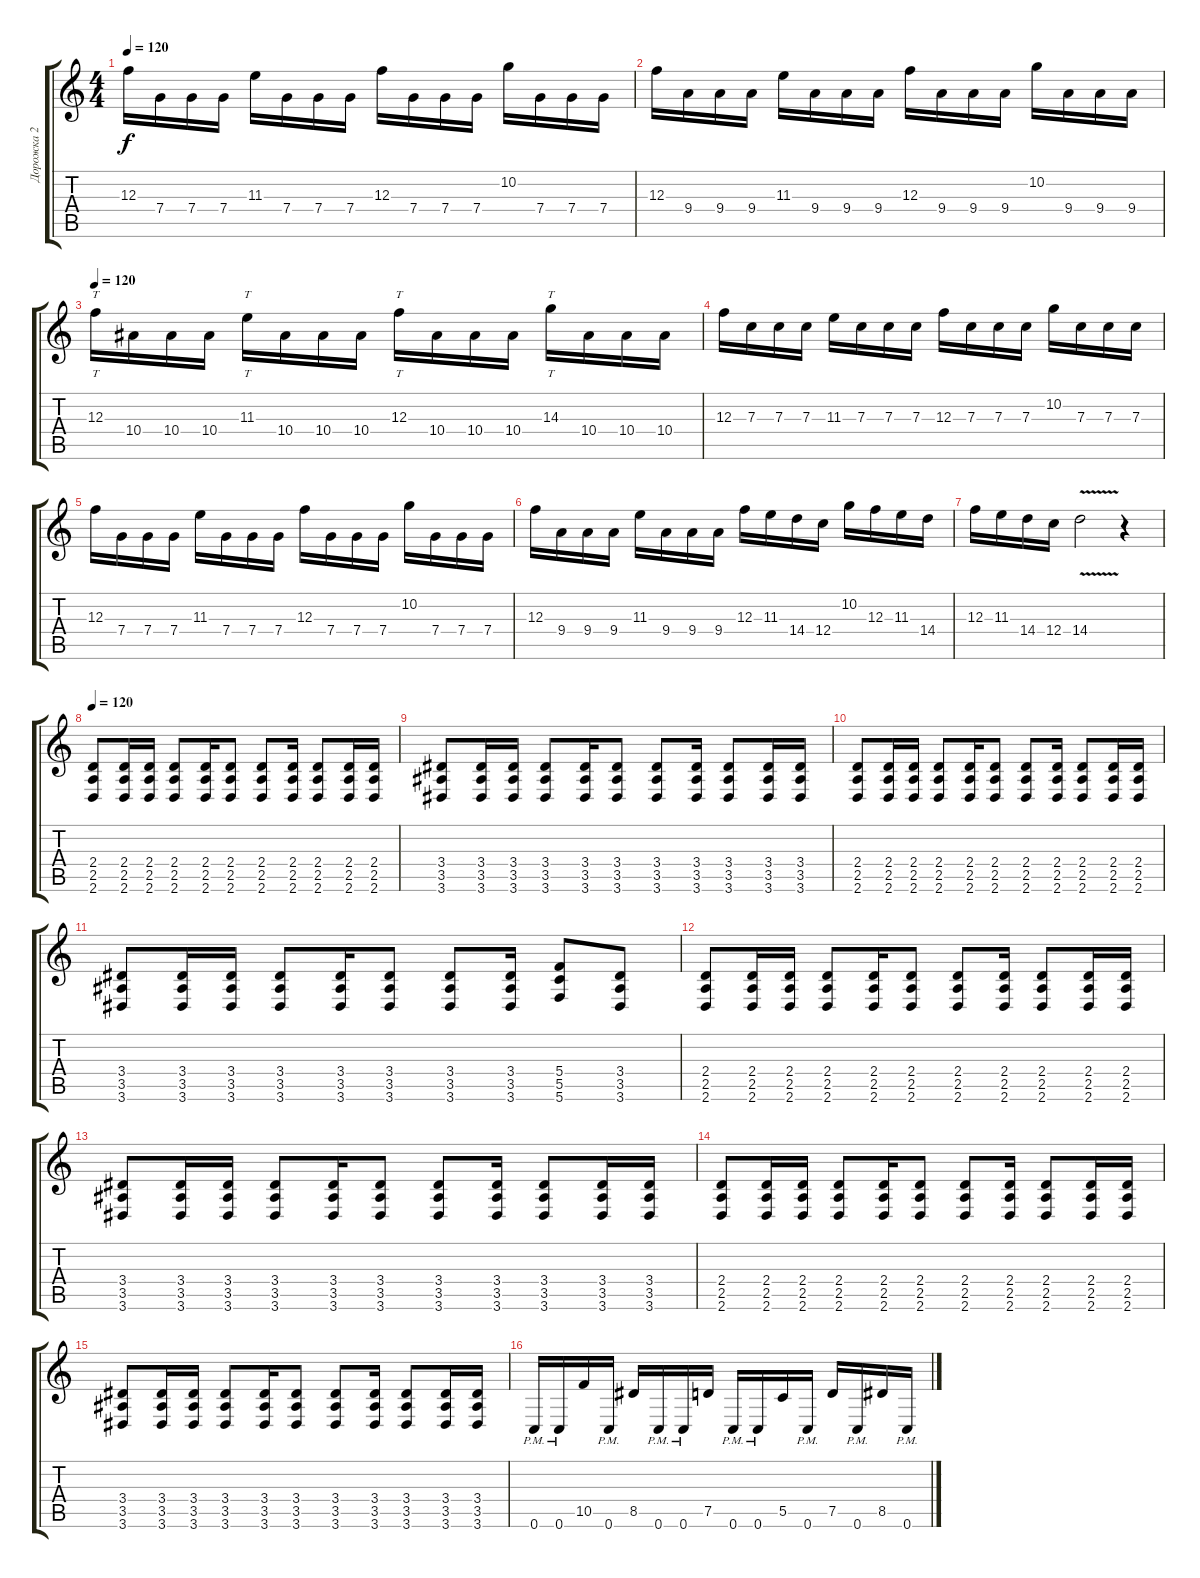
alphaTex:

\track ("Дорожка 2" "Дорожка 2") {instrument distortionguitar}
\staff {score tabs}
\tuning (D4 A3 F3 C3 G2 C2) {hide}
\ts (4 4)
\tempo 120
\clef g2
\ks c
12.3.16{dy f} 7.4.16 7.4.16 7.4.16 11.3.16 7.4.16 7.4.16 7.4.16 12.3.16 7.4.16 7.4.16 7.4.16 10.2.16 7.4.16 7.4.16 7.4.16 |
12.3.16 9.4.16 9.4.16 9.4.16 11.3.16 9.4.16 9.4.16 9.4.16 12.3.16 9.4.16 9.4.16 9.4.16 10.2.16 9.4.16 9.4.16 9.4.16 |
\tempo 120
12.3.16{tt} 10.4.16 10.4.16 10.4.16 11.3.16{tt} 10.4.16 10.4.16 10.4.16 12.3.16{tt} 10.4.16 10.4.16 10.4.16 14.3.16{tt} 10.4.16 10.4.16 10.4.16 |
12.3.16 7.3.16 7.3.16 7.3.16 11.3.16 7.3.16 7.3.16 7.3.16 12.3.16 7.3.16 7.3.16 7.3.16 10.2.16 7.3.16 7.3.16 7.3.16 |
12.3.16 7.4.16 7.4.16 7.4.16 11.3.16 7.4.16 7.4.16 7.4.16 12.3.16 7.4.16 7.4.16 7.4.16 10.2.16 7.4.16 7.4.16 7.4.16 |
12.3.16 9.4.16 9.4.16 9.4.16 11.3.16 9.4.16 9.4.16 9.4.16 12.3.16 11.3.16 14.4.16 12.4.16 10.2.16 12.3.16 11.3.16 14.4.16 |
12.3.16 11.3.16 14.4.16 12.4.16 14.4{v}.2 r.4 |
\tempo 120
(2.4 2.5 2.6).8 (2.4 2.5 2.6).16 (2.4 2.5 2.6).16 (2.4 2.5 2.6).8 (2.4 2.5 2.6).16 (2.4 2.5 2.6).8 (2.4 2.5 2.6).8 (2.4 2.5 2.6).16 (2.4 2.5 2.6).8 (2.4 2.5 2.6).16 (2.4 2.5 2.6).16 |
(3.4 3.5 3.6).8 (3.4 3.5 3.6).16 (3.4 3.5 3.6).16 (3.4 3.5 3.6).8 (3.4 3.5 3.6).16 (3.4 3.5 3.6).8 (3.4 3.5 3.6).8 (3.4 3.5 3.6).16 (3.4 3.5 3.6).8 (3.4 3.5 3.6).16 (3.4 3.5 3.6).16 |
(2.4 2.5 2.6).8 (2.4 2.5 2.6).16 (2.4 2.5 2.6).16 (2.4 2.5 2.6).8 (2.4 2.5 2.6).16 (2.4 2.5 2.6).8 (2.4 2.5 2.6).8 (2.4 2.5 2.6).16 (2.4 2.5 2.6).8 (2.4 2.5 2.6).16 (2.4 2.5 2.6).16 |
(3.4 3.5 3.6).8 (3.4 3.5 3.6).16 (3.4 3.5 3.6).16 (3.4 3.5 3.6).8 (3.4 3.5 3.6).16 (3.4 3.5 3.6).8 (3.4 3.5 3.6).8 (3.4 3.5 3.6).16 (5.4 5.5 5.6).8 (3.4 3.5 3.6).8 |
(2.4 2.5 2.6).8 (2.4 2.5 2.6).16 (2.4 2.5 2.6).16 (2.4 2.5 2.6).8 (2.4 2.5 2.6).16 (2.4 2.5 2.6).8 (2.4 2.5 2.6).8 (2.4 2.5 2.6).16 (2.4 2.5 2.6).8 (2.4 2.5 2.6).16 (2.4 2.5 2.6).16 |
(3.4 3.5 3.6).8 (3.4 3.5 3.6).16 (3.4 3.5 3.6).16 (3.4 3.5 3.6).8 (3.4 3.5 3.6).16 (3.4 3.5 3.6).8 (3.4 3.5 3.6).8 (3.4 3.5 3.6).16 (3.4 3.5 3.6).8 (3.4 3.5 3.6).16 (3.4 3.5 3.6).16 |
(2.4 2.5 2.6).8 (2.4 2.5 2.6).16 (2.4 2.5 2.6).16 (2.4 2.5 2.6).8 (2.4 2.5 2.6).16 (2.4 2.5 2.6).8 (2.4 2.5 2.6).8 (2.4 2.5 2.6).16 (2.4 2.5 2.6).8 (2.4 2.5 2.6).16 (2.4 2.5 2.6).16 |
(3.4 3.5 3.6).8 (3.4 3.5 3.6).16 (3.4 3.5 3.6).16 (3.4 3.5 3.6).8 (3.4 3.5 3.6).16 (3.4 3.5 3.6).8 (3.4 3.5 3.6).8 (3.4 3.5 3.6).16 (3.4 3.5 3.6).8 (3.4 3.5 3.6).16 (3.4 3.5 3.6).16 |
0.6{pm}.16 0.6{pm}.16 10.5.16 0.6{pm}.16 8.5.16 0.6{pm}.16 0.6{pm}.16 7.5.16 0.6{pm}.16 0.6{pm}.16 5.5.16 0.6{pm}.16 7.5.16 0.6{pm}.16 8.5.16 0.6{pm}.16
